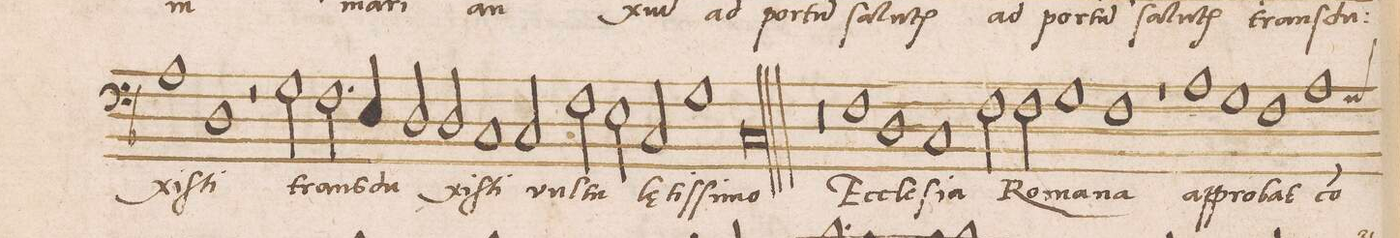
**kern	**text
*I"BASVS	*
*clefF4	*
*k[b-]	*
*met(C|)	*
*M2/1	*
1A	-xi-
=121-	=121-
1D	-ſti
2r	.
2G\	tranſ-
=122-	=122-
2.F\	.
4E/	-du-
2D/	.
2D/	-xi-
=123-	=123-
1C	-ſti
2C/	vul-
2F\	-tu
=124-	=124-
2E\	lae-
2C/	-tiſ-
1G	-ſi-
=125-	=125-
0Cl	-mo
=126||	=126||
0r	.
=127-	=127-
1F	Ec-
1D	-cle-
=128-	=128-
1C	-ſi-
2F\	-a
2F\	Ro-
=129-	=129-
1G	-ma-
1F	-na
=130-	=130-
1r	.
1A	ap-
=131-	=131-
1G	-pro-
1F	-bat
=132-	=132-
*custos:G	*
1A	co(n)-
*-	*-
